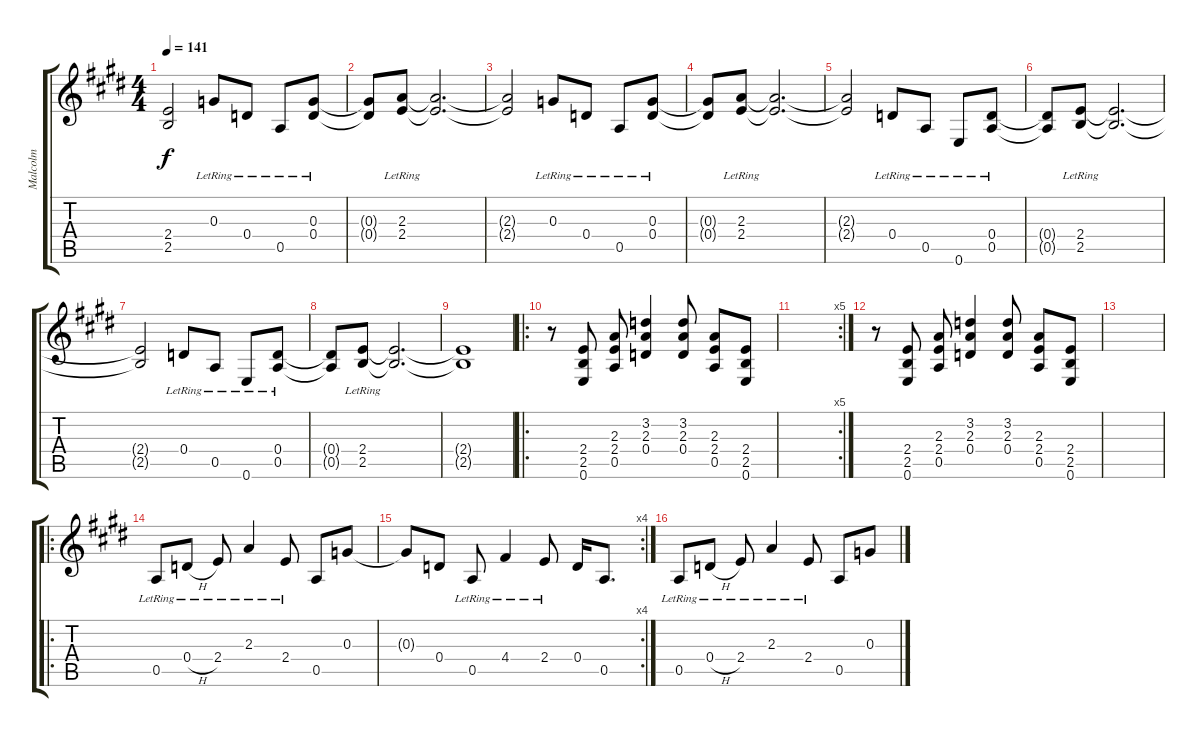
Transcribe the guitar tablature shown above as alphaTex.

\track ("Malcolm" "Malcolm") {instrument distortionguitar}
\staff {score tabs}
\tuning (E4 B3 G3 D3 A2 E2) {hide}
\ts (4 4)
\tempo 141
\clef g2
\ks e
(2.4{t} 2.5{t}).2{dy f} 0.3{lr}.8 0.4{lr}.8 0.5{lr}.8 (0.3{lr} 0.4{lr}).8 |
(0.3{t} 0.4{t}).8 (2.3{lr} 2.4{lr}).8 (2.3{t} 2.4{t}).2{d} |
(2.3{t} 2.4{t}).2 0.3{lr}.8 0.4{lr}.8 0.5{lr}.8 (0.3{lr} 0.4{lr}).8 |
(0.3{t} 0.4{t}).8 (2.3{lr} 2.4{lr}).8 (2.3{t} 2.4{t}).2{d} |
(2.3{t} 2.4{t}).2 0.4{lr}.8 0.5{lr}.8 0.6{lr}.8 (0.4{lr} 0.5{lr}).8 |
(0.4{t} 0.5{t}).8 (2.4{lr} 2.5).8 (2.4{t} 2.5{t}).2{d} |
(2.4{t} 2.5{t}).2 0.4{lr}.8 0.5{lr}.8 0.6{lr}.8 (0.4{lr} 0.5{lr}).8 |
(0.4{t} 0.5{t}).8 (2.4{lr} 2.5{lr}).8 (2.4{t} 2.5{t}).2{d} |
(2.4{t} 2.5{t}).1 |
\ro
r.8 (2.4 2.5 0.6).8 (2.3 2.4 0.5).8 (3.2 2.3 0.4).4 (3.2 2.3 0.4).8 (2.3 2.4 0.5).8 (2.4 2.5 0.6).8 |
\rc 5
|
r.8 (2.4 2.5 0.6).8 (2.3 2.4 0.5).8 (3.2 2.3 0.4).4 (3.2 2.3 0.4).8 (2.3 2.4 0.5).8 (2.4 2.5 0.6).8 |
|
\ro
0.5{lr}.8 0.4{h lr}.8 2.4{lr}.8 2.3{lr}.4 2.4{lr}.8 0.5.8 0.3.8 |
\rc 4
0.3{t}.8 0.4.8 0.5{lr}.8 4.4{lr}.4 2.4{lr}.8 0.4.16 0.5.8{d} |
0.5{lr}.8 0.4{h lr}.8 2.4{lr}.8 2.3{lr}.4 2.4{lr}.8 0.5.8 0.3.8
